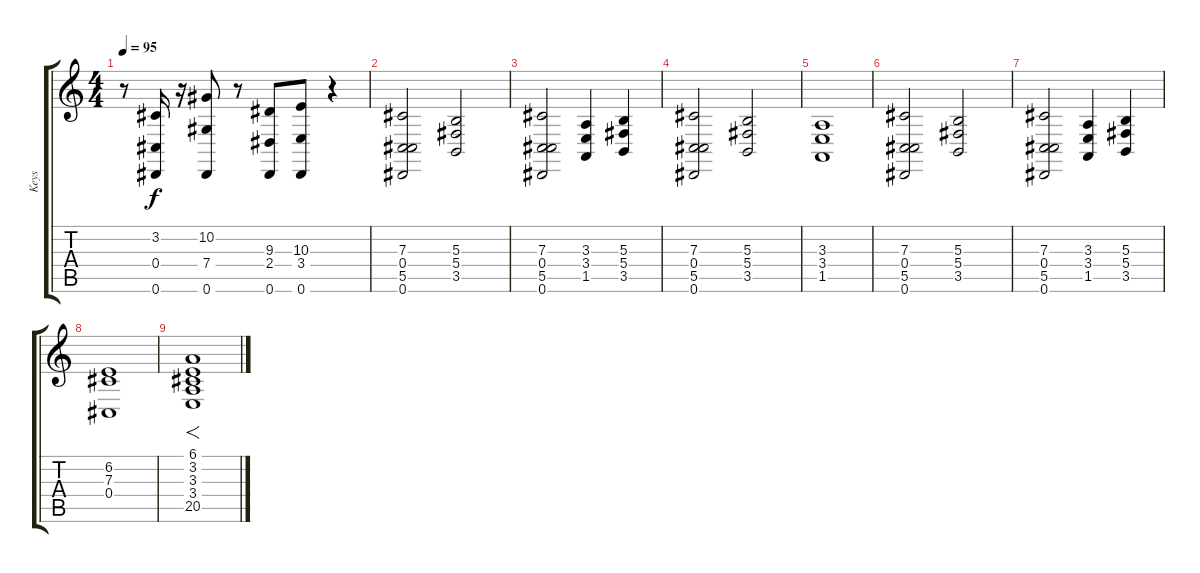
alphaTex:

\track ("Keys" "Keys") {instrument violin}
\staff {score tabs}
\tuning (Eb4 Bb3 Gb3 Db3 Ab2 Eb2) {hide}
\ts (4 4)
\tempo 95
\clef g2
\ks c
r.8{dy f} (3.2 0.4 0.6).16 r.16 (10.2 7.4 0.6).8 r.8 (9.3 2.4 0.6).8 (10.3 3.4 0.6).8 r.4 |
(7.3 0.4 5.5 0.6).2 (5.3 5.4 3.5).2 |
(7.3 0.4 5.5 0.6).2 (3.3 3.4 1.5).4 (5.3 5.4 3.5).4 |
(7.3 0.4 5.5 0.6).2 (5.3 5.4 3.5).2 |
(3.3 3.4 1.5).1 |
(7.3 0.4 5.5 0.6).2 (5.3 5.4 3.5).2 |
(7.3 0.4 5.5 0.6).2 (3.3 3.4 1.5).4 (5.3 5.4 3.5).4 |
(6.2 7.3 0.4).1{volume 12 instrument pad4choir} |
(6.1 3.2 3.3 3.4 20.5).1{f volume 16}
